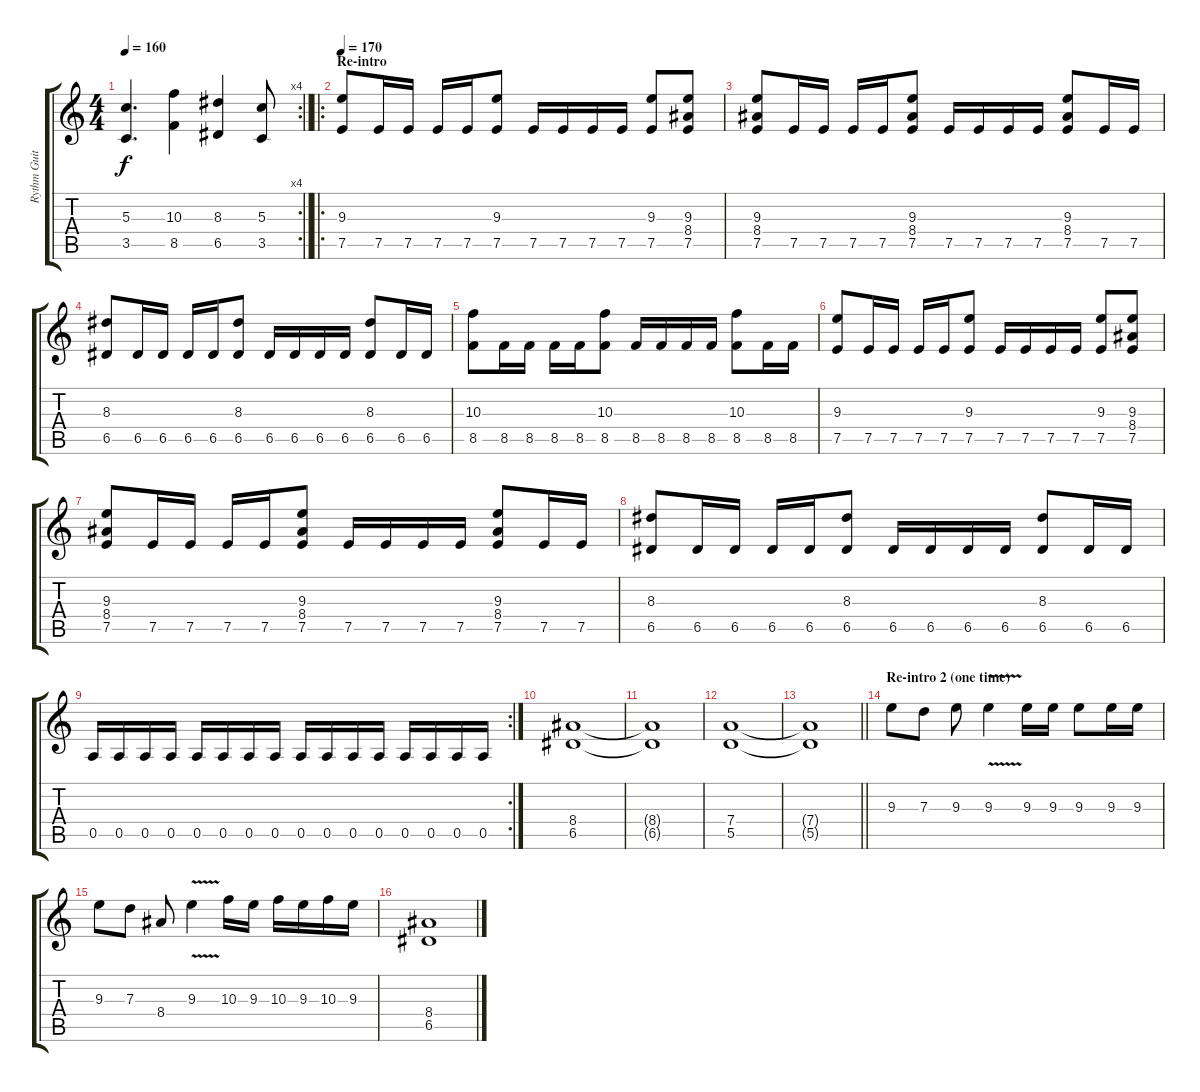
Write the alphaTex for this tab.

\track ("Rythm Guitar" "Rythm Guit") {instrument distortionguitar}
\staff {score tabs}
\tuning (E4 B3 G3 D3 A2 E2) {hide}
\rc 4
\ts (4 4)
\tempo 160
\clef g2
\barLineRight lightlight
\ks c
(5.3 3.5).4{d dy f} (10.3 8.5).4 (8.3 6.5).4 (5.3 3.5).8 |
\ro
\section ("" "Re-intro")
\tempo 170
(9.3 7.5).8 7.5.16 7.5.16 7.5.16 7.5.16 (9.3 7.5).8 7.5.16 7.5.16 7.5.16 7.5.16 (9.3 7.5).8 (9.3 8.4 7.5).8 |
(9.3 8.4 7.5).8 7.5.16 7.5.16 7.5.16 7.5.16 (9.3 8.4 7.5).8 7.5.16 7.5.16 7.5.16 7.5.16 (9.3 8.4 7.5).8 7.5.16 7.5.16 |
(8.3 6.5).8 6.5.16 6.5.16 6.5.16 6.5.16 (8.3 6.5).8 6.5.16 6.5.16 6.5.16 6.5.16 (8.3 6.5).8 6.5.16 6.5.16 |
(10.3 8.5).8 8.5.16 8.5.16 8.5.16 8.5.16 (10.3 8.5).8 8.5.16 8.5.16 8.5.16 8.5.16 (10.3 8.5).8 8.5.16 8.5.16 |
(9.3 7.5).8 7.5.16 7.5.16 7.5.16 7.5.16 (9.3 7.5).8 7.5.16 7.5.16 7.5.16 7.5.16 (9.3 7.5).8 (9.3 8.4 7.5).8 |
(9.3 8.4 7.5).8 7.5.16 7.5.16 7.5.16 7.5.16 (9.3 8.4 7.5).8 7.5.16 7.5.16 7.5.16 7.5.16 (9.3 8.4 7.5).8 7.5.16 7.5.16 |
(8.3 6.5).8 6.5.16 6.5.16 6.5.16 6.5.16 (8.3 6.5).8 6.5.16 6.5.16 6.5.16 6.5.16 (8.3 6.5).8 6.5.16 6.5.16 |
\rc 2
0.5.16 0.5.16 0.5.16 0.5.16 0.5.16 0.5.16 0.5.16 0.5.16 0.5.16 0.5.16 0.5.16 0.5.16 0.5.16 0.5.16 0.5.16 0.5.16 |
(8.4 6.5).1 |
(8.4{t} 6.5{t}).1 |
(7.4 5.5).1 |
\barLineRight lightlight
(7.4{t} 5.5{t}).1 |
\section ("" "Re-intro 2 (one time)")
9.3.8 7.3.8 9.3.8 9.3{v}.4 9.3.16 9.3.16 9.3.8 9.3.16 9.3.16 |
9.3.8 7.3.8 8.4.8 9.3{v}.4 10.3.16 9.3.16 10.3.16 9.3.16 10.3.16 9.3.16 |
(8.4 6.5).1
